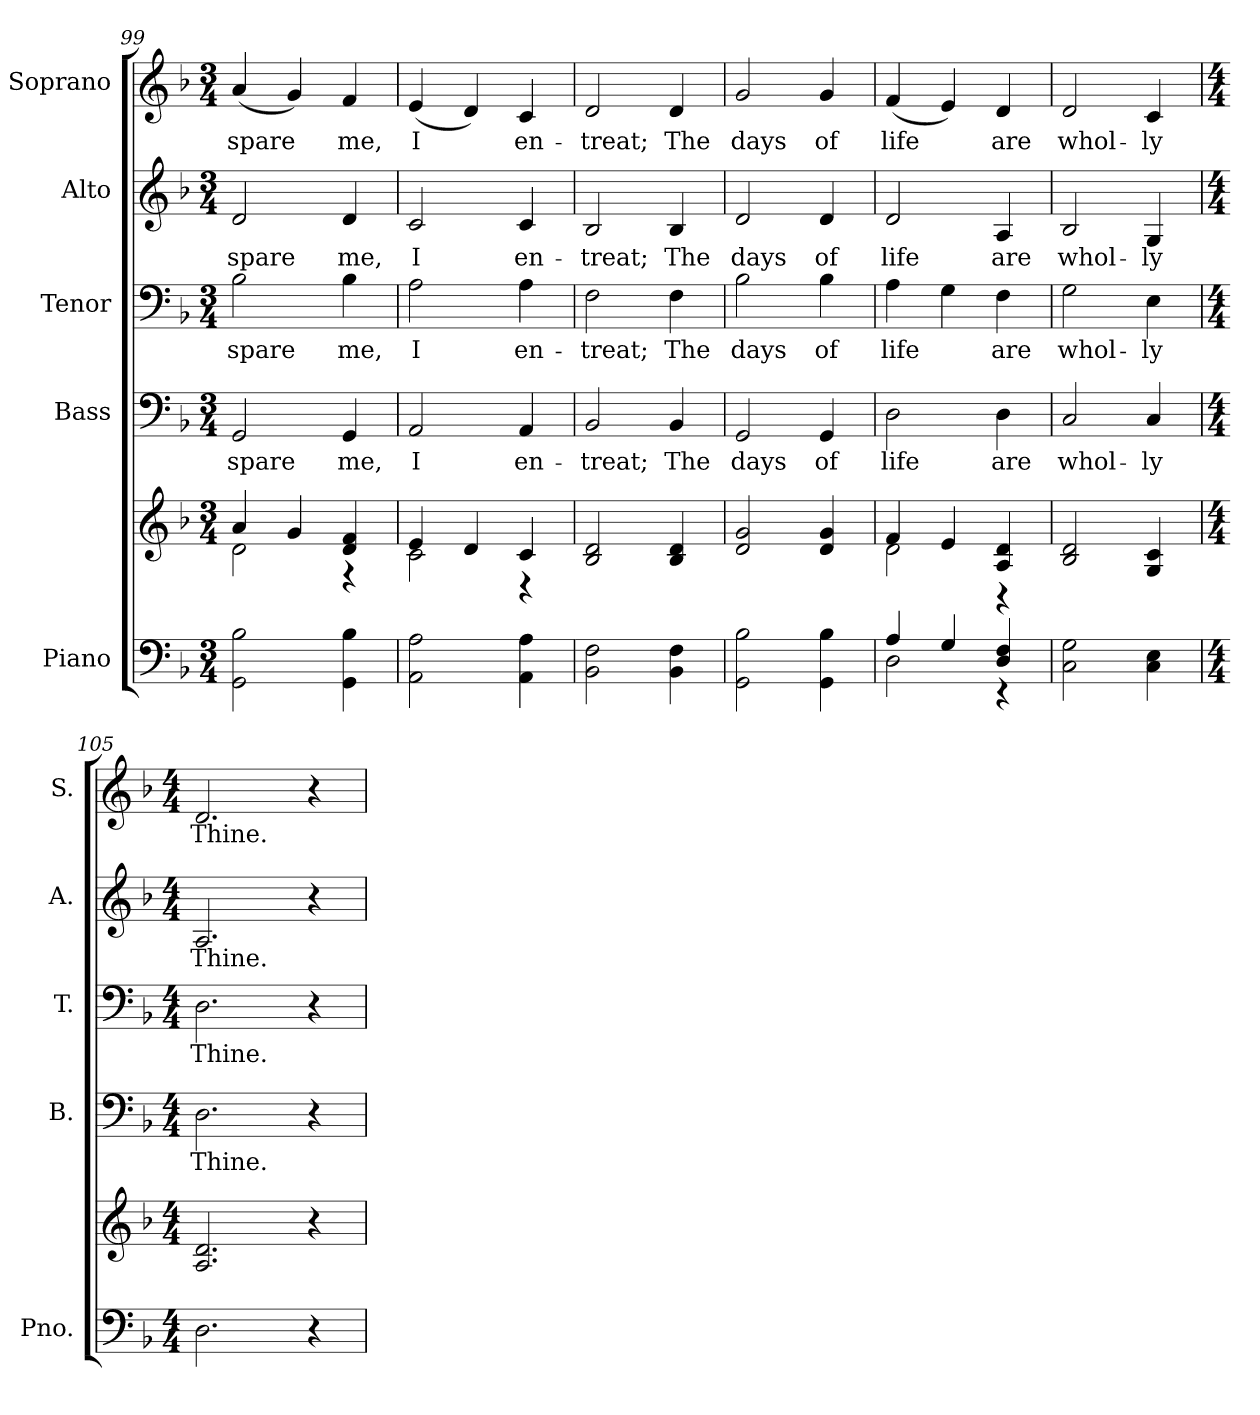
**kern	**kern	**kern	**text	**kern	**text	**kern	**text	**kern	**text
*part5	*part5	*part4	*part4	*part3	*part3	*part2	*part2	*part1	*part1
*staff6	*staff5	*staff4	*staff4	*staff3	*staff3	*staff2	*staff2	*staff1	*staff1
*I"Piano	*	*I"Bass	*	*I"Tenor	*	*I"Alto	*	*I"Soprano	*
*I'Pno.	*	*I'B.	*	*I'T.	*	*I'A.	*	*I'S.	*
*clefF4	*clefG2	*clefF4	*	*clefF4	*	*clefG2	*	*clefG2	*
*k[b-]	*k[b-]	*k[b-]	*	*k[b-]	*	*k[b-]	*	*k[b-]	*
*F:	*F:	*F:	*	*F:	*	*F:	*	*F:	*
*M3/4	*M3/4	*M3/4	*	*M3/4	*	*M3/4	*	*M3/4	*
=99	=99	=99	=99	=99	=99	=99	=99	=99	=99
*	*^	*	*	*	*	*	*	*	*
!	!	!	!	!LO:LY:b:color=#000000	!	!	!	!	!	!
!	!	!	!	!	!	!LO:LY:b:color=#000000	!	!	!	!
!	!	!	!	!	!	!	!	!LO:LY:b:color=#000000	!	!
!	!	!	!	!	!	!	!	!	!	!LO:LY:b:color=#000000
2GGi\ 2B-i	4ai/	2di\	2GGi/	spare	2B-i\	spare	2di/	spare	(4ai/	spare
.	4gi/	.	.	.	.	.	.	.	4gi/)	.
!	!	!	!	!LO:LY:b:color=#000000	!	!	!	!	!	!
!	!	!	!	!	!	!LO:LY:b:color=#000000	!	!	!	!
!	!	!	!	!	!	!	!	!LO:LY:b:color=#000000	!	!
!	!	!	!	!	!	!	!	!	!	!LO:LY:b:color=#000000
4GGi\ 4B-i	4di/ 4fi	4r	4GGi/	me,	4B-i\	me,	4di/	me,	4fi/	me,
=100	=100	=100	=100	=100	=100	=100	=100	=100	=100	=100
!	!	!	!	!LO:LY:b:color=#000000	!	!	!	!	!	!
!	!	!	!	!	!	!LO:LY:b:color=#000000	!	!	!	!
!	!	!	!	!	!	!	!	!LO:LY:b:color=#000000	!	!
!	!	!	!	!	!	!	!	!	!	!LO:LY:b:color=#000000
2AAi\ 2Ai	4ei/	2ci\	2AAi/	I	2Ai\	I	2ci/	I	(4ei/	I
.	4di/	.	.	.	.	.	.	.	4di/)	.
!	!	!	!	!LO:LY:b:color=#000000	!	!	!	!	!	!
!	!	!	!	!	!	!LO:LY:b:color=#000000	!	!	!	!
!	!	!	!	!	!	!	!	!LO:LY:b:color=#000000	!	!
!	!	!	!	!	!	!	!	!	!	!LO:LY:b:color=#000000
4AAi\ 4Ai	4ci/	4r	4AAi/	en-	4Ai\	en-	4ci/	en-	4ci/	en-
*	*v	*v	*	*	*	*	*	*	*	*
=101	=101	=101	=101	=101	=101	=101	=101	=101	=101
*	*^	*	*	*	*	*	*	*	*
!	!	!	!	!LO:LY:b:color=#000000	!	!	!	!	!	!
*	*v	*v	*	*	*	*	*	*	*	*
*	*^	*	*	*	*	*	*	*	*
!	!	!	!	!	!	!LO:LY:b:color=#000000	!	!	!	!
*	*v	*v	*	*	*	*	*	*	*	*
*	*^	*	*	*	*	*	*	*	*
!	!	!	!	!	!	!	!	!LO:LY:b:color=#000000	!	!
*	*v	*v	*	*	*	*	*	*	*	*
*	*^	*	*	*	*	*	*	*	*
!	!	!	!	!	!	!	!	!	!	!LO:LY:b:color=#000000
*	*v	*v	*	*	*	*	*	*	*	*
2BB-i\ 2Fi	2B-i/ 2di	2BB-i/	-treat;	2Fi\	-treat;	2B-i/	-treat;	2di/	-treat;
!	!	!	!LO:LY:b:color=#000000	!	!	!	!	!	!
!	!	!	!	!	!LO:LY:b:color=#000000	!	!	!	!
!	!	!	!	!	!	!	!LO:LY:b:color=#000000	!	!
!	!	!	!	!	!	!	!	!	!LO:LY:b:color=#000000
4BB-i\ 4Fi	4B-i/ 4di	4BB-i/	The	4Fi\	The	4B-i/	The	4di/	The
!!LO:PB:g=z
=102	=102	=102	=102	=102	=102	=102	=102	=102	=102
!	!	!	!LO:LY:b:color=#000000	!	!	!	!	!	!
!	!	!	!	!	!LO:LY:b:color=#000000	!	!	!	!
!	!	!	!	!	!	!	!LO:LY:b:color=#000000	!	!
!	!	!	!	!	!	!	!	!	!LO:LY:b:color=#000000
2GGi\ 2B-i	2di/ 2gi	2GGi/	days	2B-i\	days	2di/	days	2gi/	days
!	!	!	!LO:LY:b:color=#000000	!	!	!	!	!	!
!	!	!	!	!	!LO:LY:b:color=#000000	!	!	!	!
!	!	!	!	!	!	!	!LO:LY:b:color=#000000	!	!
!	!	!	!	!	!	!	!	!	!LO:LY:b:color=#000000
4GGi\ 4B-i	4di/ 4gi	4GGi/	of	4B-i\	of	4di/	of	4gi/	of
=103	=103	=103	=103	=103	=103	=103	=103	=103	=103
*^	*^	*	*	*	*	*	*	*	*
!	!	!	!	!	!LO:LY:b:color=#000000	!	!	!	!	!	!
!	!	!	!	!	!	!	!LO:LY:b:color=#000000	!	!	!	!
!	!	!	!	!	!	!	!	!	!LO:LY:b:color=#000000	!	!
!	!	!	!	!	!	!	!	!	!	!	!LO:LY:b:color=#000000
4Ai/	2Di\	4fi/	2di\	2Di\	life	4Ai\	life	2di/	life	(4fi/	life
4Gi/	.	4ei/	.	.	.	4Gi\	.	.	.	4ei/)	.
!	!	!	!	!	!LO:LY:b:color=#000000	!	!	!	!	!	!
!	!	!	!	!	!	!	!LO:LY:b:color=#000000	!	!	!	!
!	!	!	!	!	!	!	!	!	!LO:LY:b:color=#000000	!	!
!	!	!	!	!	!	!	!	!	!	!	!LO:LY:b:color=#000000
4Di/ 4Fi	4r	4Ai/ 4di	4r	4Di\	are	4Fi\	are	4Ai/	are	4di/	are
*v	*v	*	*	*	*	*	*	*	*	*	*
*	*v	*v	*	*	*	*	*	*	*	*
=104	=104	=104	=104	=104	=104	=104	=104	=104	=104
*^	*^	*	*	*	*	*	*	*	*
!	!	!	!	!	!LO:LY:b:color=#000000	!	!	!	!	!	!
*v	*v	*	*	*	*	*	*	*	*	*	*
*	*v	*v	*	*	*	*	*	*	*	*
*^	*^	*	*	*	*	*	*	*	*
!	!	!	!	!	!	!	!LO:LY:b:color=#000000	!	!	!	!
*v	*v	*	*	*	*	*	*	*	*	*	*
*	*v	*v	*	*	*	*	*	*	*	*
*^	*^	*	*	*	*	*	*	*	*
!	!	!	!	!	!	!	!	!	!LO:LY:b:color=#000000	!	!
*v	*v	*	*	*	*	*	*	*	*	*	*
*	*v	*v	*	*	*	*	*	*	*	*
*^	*^	*	*	*	*	*	*	*	*
!	!	!	!	!	!	!	!	!	!	!	!LO:LY:b:color=#000000
*v	*v	*	*	*	*	*	*	*	*	*	*
*	*v	*v	*	*	*	*	*	*	*	*
2Ci\ 2Gi	2B-i/ 2di	2Ci/	whol-	2Gi\	whol-	2B-i/	whol-	2di/	whol-
!	!	!	!LO:LY:b:color=#000000	!	!	!	!	!	!
!	!	!	!	!	!LO:LY:b:color=#000000	!	!	!	!
!	!	!	!	!	!	!	!LO:LY:b:color=#000000	!	!
!	!	!	!	!	!	!	!	!	!LO:LY:b:color=#000000
4Ci\ 4Ei	4Gi/ 4ci	4Ci/	-ly	4Ei\	-ly	4Gi/	-ly	4ci/	-ly
=105	=105	=105	=105	=105	=105	=105	=105	=105	=105
*M4/4	*M4/4	*M4/4	*	*M4/4	*	*M4/4	*	*M4/4	*
!	!	!	!LO:LY:b:color=#000000	!	!	!	!	!	!
!	!	!	!	!	!LO:LY:b:color=#000000	!	!	!	!
!	!	!	!	!	!	!	!LO:LY:b:color=#000000	!	!
!	!	!	!	!	!	!	!	!	!LO:LY:b:color=#000000
2.Di\	2.Ai/ 2.di	2.Di\	Thine.	2.Di\	Thine.	2.Ai/	Thine.	2.di/	Thine.
4r	4r	4r	.	4r	.	4r	.	4r	.
=	=	=	=	=	=	=	=	=	=
*-	*-	*-	*-	*-	*-	*-	*-	*-	*-
